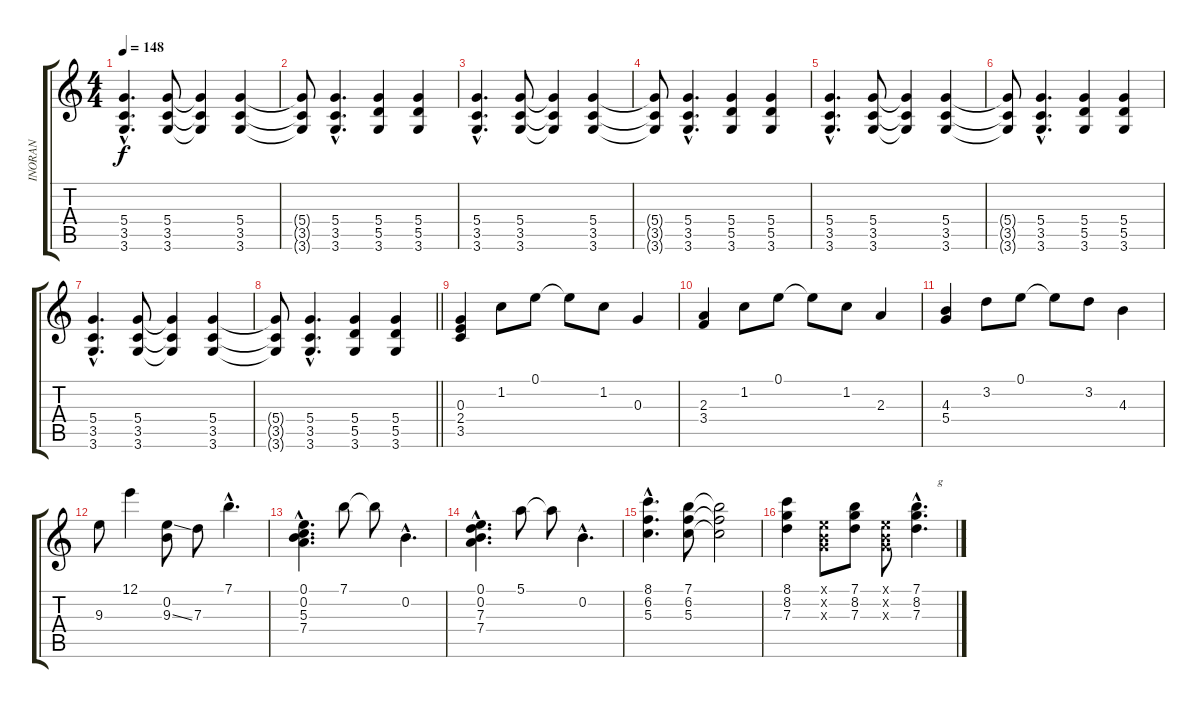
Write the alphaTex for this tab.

\track ("INORAN" "INORAN") {instrument distortionguitar}
\staff {score tabs}
\tuning (E4 B3 G3 D3 A2 E2) {hide}
\ts (4 4)
\tempo 148
\clef g2
\ks c
(5.4{hac} 3.5{hac} 3.6{hac}).4{d dy f instrument distortionguitar} (5.4 3.5 3.6).8 (5.4{t} 3.5{t} 3.6{t}).4 (5.4 3.5 3.6).4 |
(5.4{t} 3.5{t} 3.6{t}).8 (5.4{hac} 3.5{hac} 3.6{hac}).4{d} (5.4 5.5 3.6).4 (5.4 5.5 3.6).4 |
(5.4{hac} 3.5{hac} 3.6{hac}).4{d} (5.4 3.5 3.6).8 (5.4{t} 3.5{t} 3.6{t}).4 (5.4 3.5 3.6).4 |
(5.4{t} 3.5{t} 3.6{t}).8 (5.4{hac} 3.5{hac} 3.6{hac}).4{d} (5.4 5.5 3.6).4 (5.4 5.5 3.6).4 |
(5.4{hac} 3.5{hac} 3.6{hac}).4{d} (5.4 3.5 3.6).8 (5.4{t} 3.5{t} 3.6{t}).4 (5.4 3.5 3.6).4 |
(5.4{t} 3.5{t} 3.6{t}).8 (5.4{hac} 3.5{hac} 3.6{hac}).4{d} (5.4 5.5 3.6).4 (5.4 5.5 3.6).4 |
(5.4{hac} 3.5{hac} 3.6{hac}).4{d} (5.4 3.5 3.6).8 (5.4{t} 3.5{t} 3.6{t}).4 (5.4 3.5 3.6).4 |
\barLineRight lightlight
(5.4{t} 3.5{t} 3.6{t}).8 (5.4{hac} 3.5{hac} 3.6{hac}).4{d} (5.4 5.5 3.6).4 (5.4 5.5 3.6).4 |
(0.3 2.4 3.5).4 1.2.8 0.1.8 0.1{t}.8 1.2.8 0.3.4 |
(2.3 3.4).4 1.2.8 0.1.8 0.1{t}.8 1.2.8 2.3.4 |
(4.3 5.4).4 3.2.8 0.1.8 0.1{t}.8 3.2.8 4.3.4 |
9.3.8 12.1.4 (0.2 9.3{ss}).8 7.3.8 7.1{hac}.4{d} |
(0.1{hac} 0.2{hac} 5.3{hac} 7.4{hac}).4{d} 7.1.8 7.1{t}.8 0.2{hac}.4{d} |
(0.1{hac} 0.2{hac} 7.3{hac} 7.4{hac}).4{d} 5.1.8 5.1{t}.8 0.2{hac}.4{d} |
(8.1{hac} 6.2{hac} 5.3{hac}).4{d} (7.1 6.2 5.3).8 (7.1{t} 6.2{t} 5.3{t}).2 |
(8.1 8.2 7.3).4 (0.1{x} 0.2{x} 0.3{x}).8 (7.1 8.2 7.3).8 (0.1{x} 0.2{x} 0.3{x}).8 (7.1{hac} 8.2{hac} 7.3{hac}).4{d txt "       g"}
